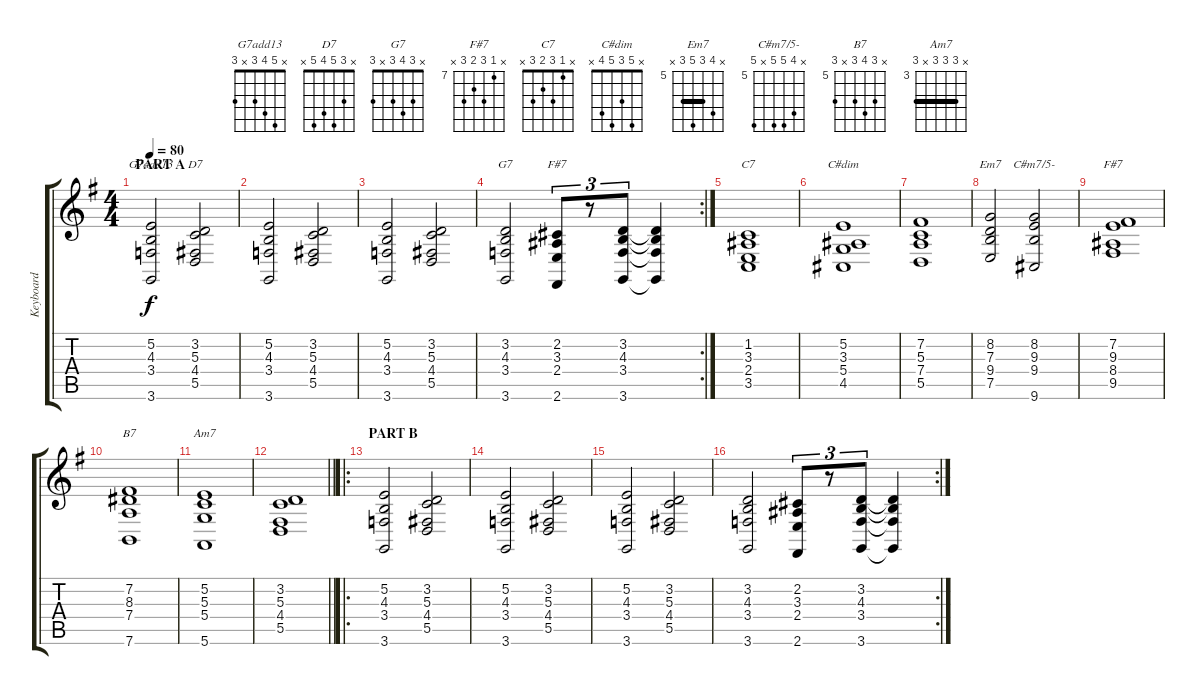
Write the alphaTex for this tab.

\track ("Keyboard" "Keyboard") {instrument electricpiano1}
\staff {score tabs}
\tuning (E4 B3 G3 D3 A2 E2) {hide}
\chord ("G7add13" x 5 4 3 x 3)
\chord ("D7" x 3 5 4 5 x)
\chord ("G7" x 3 4 3 x 3)
\chord ("F#7" x 2 3 2 x 2)
\chord ("C7" x 1 3 2 3 x)
\chord ("C#dim" x 5 3 5 4 x)
\chord ("Em7" x 8 7 9 7 x) {firstfret 5 barre 7}
\chord ("C#m7/5-" x 8 9 9 x 9) {firstfret 5}
\chord ("F#7" x 7 9 8 9 x) {firstfret 7}
\chord ("B7" x 7 8 7 x 7) {firstfret 5}
\chord ("Am7" x 5 5 5 x 5) {firstfret 3 barre 5}
\ts (4 4)
\section ("" "PART A")
\tempo 80
\clef g2
\ks g
(5.2 4.3 3.4 3.6).2{ch "G7add13" dy f instrument electricpiano1} (3.2 5.3 4.4 5.5).2{ch "D7"} |
(5.2 4.3 3.4 3.6).2 (3.2 5.3 4.4 5.5).2 |
(5.2 4.3 3.4 3.6).2 (3.2 5.3 4.4 5.5).2 |
\rc 2
(3.2 4.3 3.4 3.6).2{ch "G7"} (2.2 3.3 2.4 2.6).8{tu (3 2) ch "F#7"} r.8{tu (3 2)} (3.2 4.3 3.4 3.6).8{tu (3 2)} (3.2{t} 4.3{t} 3.4{t} 3.6{t}).4 |
(1.2 3.3 2.4 3.5).1{ch "C7"} |
(5.2 3.3 5.4 4.5).1{ch "C#dim"} |
(7.2 5.3 7.4 5.5).1 |
(8.2 7.3 9.4 7.5).2{ch "Em7"} (8.2 9.3 9.4 9.6).2{ch "C#m7/5-"} |
(7.2 9.3 8.4 9.5).1{ch "F#7"} |
(7.2 8.3 7.4 7.6).1{ch "B7"} |
(5.2 5.3 5.4 5.6).1{ch "Am7"} |
\barLineRight lightlight
(3.2 5.3 4.4 5.5).1 |
\ro
\section ("" "PART B")
(5.2 4.3 3.4 3.6).2 (3.2 5.3 4.4 5.5).2 |
(5.2 4.3 3.4 3.6).2 (3.2 5.3 4.4 5.5).2 |
(5.2 4.3 3.4 3.6).2 (3.2 5.3 4.4 5.5).2 |
\rc 2
(3.2 4.3 3.4 3.6).2 (2.2 3.3 2.4 2.6).8{tu (3 2)} r.8{tu (3 2)} (3.2 4.3 3.4 3.6).8{tu (3 2)} (3.2{t} 4.3{t} 3.4{t} 3.6{t}).4
